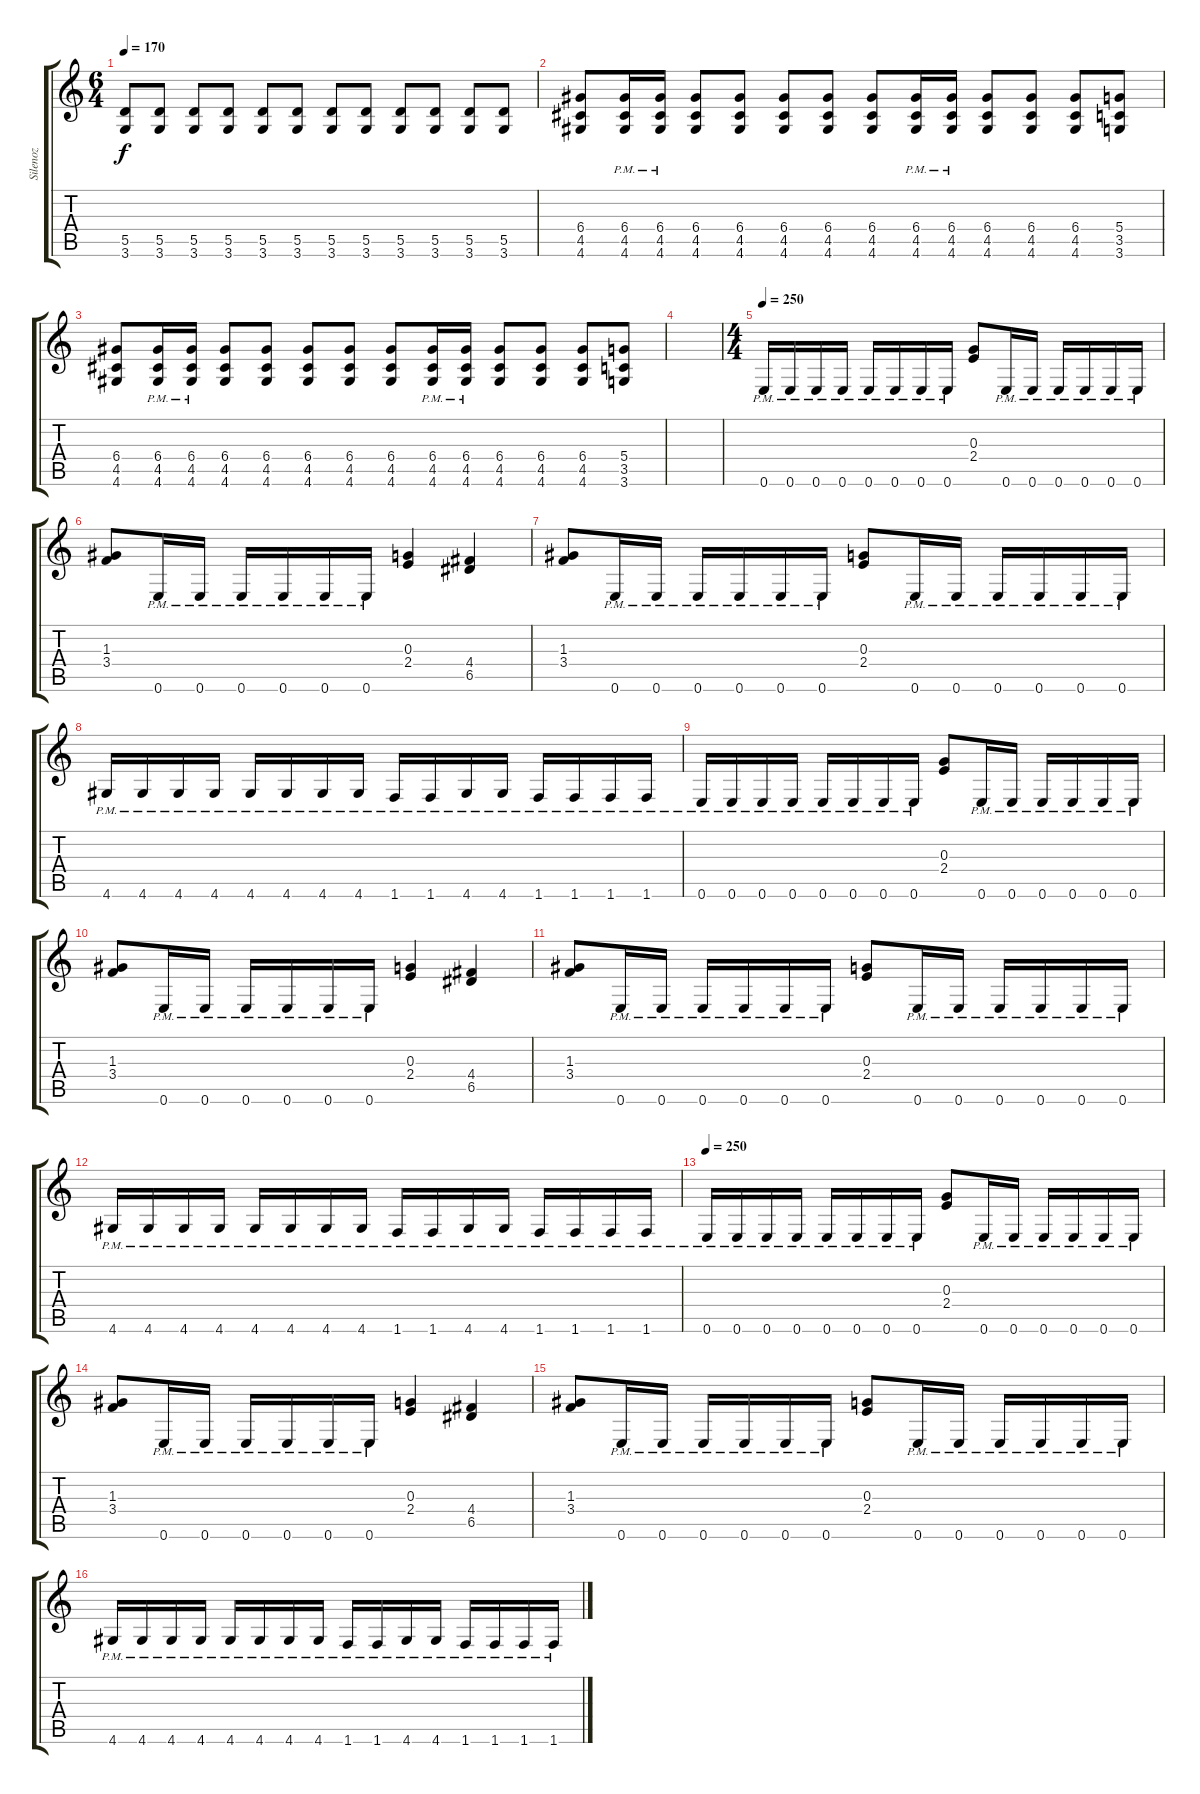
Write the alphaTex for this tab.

\track ("Silenoz" "Silenoz") {instrument distortionguitar}
\staff {score tabs}
\tuning (E4 B3 G3 D3 A2 E2) {hide}
\ts (6 4)
\tempo 170
\clef g2
\ks c
(5.5 3.6).8{dy f} (5.5 3.6).8 (5.5 3.6).8 (5.5 3.6).8 (5.5 3.6).8 (5.5 3.6).8 (5.5 3.6).8 (5.5 3.6).8 (5.5 3.6).8 (5.5 3.6).8 (5.5 3.6).8 (5.5 3.6).8 |
(6.4 4.5 4.6).8 (6.4{pm} 4.5{pm} 4.6{pm}).16 (6.4{pm} 4.5{pm} 4.6{pm}).16 (6.4 4.5 4.6).8 (6.4 4.5 4.6).8 (6.4 4.5 4.6).8 (6.4 4.5 4.6).8 (6.4 4.5 4.6).8 (6.4{pm} 4.5{pm} 4.6{pm}).16 (6.4{pm} 4.5{pm} 4.6{pm}).16 (6.4 4.5 4.6).8 (6.4 4.5 4.6).8 (6.4 4.5 4.6).8 (5.4 3.5 3.6).8 |
(6.4 4.5 4.6).8 (6.4{pm} 4.5{pm} 4.6{pm}).16 (6.4{pm} 4.5{pm} 4.6{pm}).16 (6.4 4.5 4.6).8 (6.4 4.5 4.6).8 (6.4 4.5 4.6).8 (6.4 4.5 4.6).8 (6.4 4.5 4.6).8 (6.4{pm} 4.5{pm} 4.6{pm}).16 (6.4{pm} 4.5{pm} 4.6{pm}).16 (6.4 4.5 4.6).8 (6.4 4.5 4.6).8 (6.4 4.5 4.6).8 (5.4 3.5 3.6).8 |
|
\ts (4 4)
\tempo 250
0.6{pm}.16 0.6{pm}.16 0.6{pm}.16 0.6{pm}.16 0.6{pm}.16 0.6{pm}.16 0.6{pm}.16 0.6{pm}.16 (0.3 2.4).8 0.6{pm}.16 0.6{pm}.16 0.6{pm}.16 0.6{pm}.16 0.6{pm}.16 0.6{pm}.16 |
(1.3 3.4).8 0.6{pm}.16 0.6{pm}.16 0.6{pm}.16 0.6{pm}.16 0.6{pm}.16 0.6{pm}.16 (0.3 2.4).4 (4.4 6.5).4 |
(1.3 3.4).8 0.6{pm}.16 0.6{pm}.16 0.6{pm}.16 0.6{pm}.16 0.6{pm}.16 0.6{pm}.16 (0.3 2.4).8 0.6{pm}.16 0.6{pm}.16 0.6{pm}.16 0.6{pm}.16 0.6{pm}.16 0.6{pm}.16 |
4.6{pm}.16 4.6{pm}.16 4.6{pm}.16 4.6{pm}.16 4.6{pm}.16 4.6{pm}.16 4.6{pm}.16 4.6{pm}.16 1.6{pm}.16 1.6{pm}.16 4.6{pm}.16 4.6{pm}.16 1.6{pm}.16 1.6{pm}.16 1.6{pm}.16 1.6{pm}.16 |
0.6{pm}.16 0.6{pm}.16 0.6{pm}.16 0.6{pm}.16 0.6{pm}.16 0.6{pm}.16 0.6{pm}.16 0.6{pm}.16 (0.3 2.4).8 0.6{pm}.16 0.6{pm}.16 0.6{pm}.16 0.6{pm}.16 0.6{pm}.16 0.6{pm}.16 |
(1.3 3.4).8 0.6{pm}.16 0.6{pm}.16 0.6{pm}.16 0.6{pm}.16 0.6{pm}.16 0.6{pm}.16 (0.3 2.4).4 (4.4 6.5).4 |
(1.3 3.4).8 0.6{pm}.16 0.6{pm}.16 0.6{pm}.16 0.6{pm}.16 0.6{pm}.16 0.6{pm}.16 (0.3 2.4).8 0.6{pm}.16 0.6{pm}.16 0.6{pm}.16 0.6{pm}.16 0.6{pm}.16 0.6{pm}.16 |
4.6{pm}.16 4.6{pm}.16 4.6{pm}.16 4.6{pm}.16 4.6{pm}.16 4.6{pm}.16 4.6{pm}.16 4.6{pm}.16 1.6{pm}.16 1.6{pm}.16 4.6{pm}.16 4.6{pm}.16 1.6{pm}.16 1.6{pm}.16 1.6{pm}.16 1.6{pm}.16 |
\tempo 250
0.6{pm}.16 0.6{pm}.16 0.6{pm}.16 0.6{pm}.16 0.6{pm}.16 0.6{pm}.16 0.6{pm}.16 0.6{pm}.16 (0.3 2.4).8 0.6{pm}.16 0.6{pm}.16 0.6{pm}.16 0.6{pm}.16 0.6{pm}.16 0.6{pm}.16 |
(1.3 3.4).8 0.6{pm}.16 0.6{pm}.16 0.6{pm}.16 0.6{pm}.16 0.6{pm}.16 0.6{pm}.16 (0.3 2.4).4 (4.4 6.5).4 |
(1.3 3.4).8 0.6{pm}.16 0.6{pm}.16 0.6{pm}.16 0.6{pm}.16 0.6{pm}.16 0.6{pm}.16 (0.3 2.4).8 0.6{pm}.16 0.6{pm}.16 0.6{pm}.16 0.6{pm}.16 0.6{pm}.16 0.6{pm}.16 |
4.6{pm}.16 4.6{pm}.16 4.6{pm}.16 4.6{pm}.16 4.6{pm}.16 4.6{pm}.16 4.6{pm}.16 4.6{pm}.16 1.6{pm}.16 1.6{pm}.16 4.6{pm}.16 4.6{pm}.16 1.6{pm}.16 1.6{pm}.16 1.6{pm}.16 1.6{pm}.16
